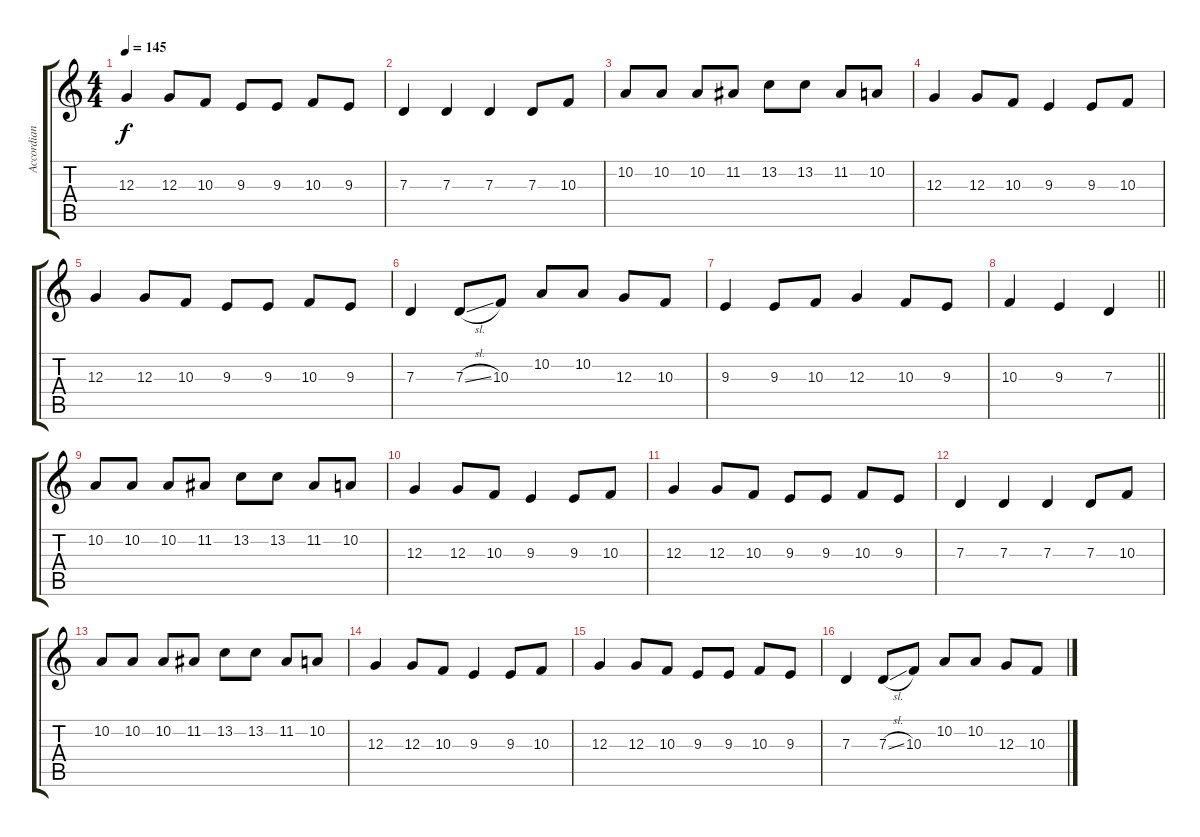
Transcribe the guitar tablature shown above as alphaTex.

\track ("Accordian" "Accordian") {instrument accordion}
\staff {score tabs}
\tuning (E4 B3 G3 D3 A2 E2) {hide}
\ts (4 4)
\tempo 145
\clef g2
\ks c
12.3.4{dy f} 12.3.8 10.3.8 9.3.8 9.3.8 10.3.8 9.3.8 |
7.3.4 7.3.4 7.3.4 7.3.8 10.3.8 |
10.2.8 10.2.8 10.2.8 11.2.8 13.2.8 13.2.8 11.2.8 10.2.8 |
12.3.4 12.3.8 10.3.8 9.3.4 9.3.8 10.3.8 |
12.3.4 12.3.8 10.3.8 9.3.8 9.3.8 10.3.8 9.3.8 |
7.3.4 7.3{sl}.8 10.3.8 10.2.8 10.2.8 12.3.8 10.3.8 |
9.3.4 9.3.8 10.3.8 12.3.4 10.3.8 9.3.8 |
\barLineRight lightlight
10.3.4 9.3.4 7.3.4 |
10.2.8 10.2.8 10.2.8 11.2.8 13.2.8 13.2.8 11.2.8 10.2.8 |
12.3.4 12.3.8 10.3.8 9.3.4 9.3.8 10.3.8 |
12.3.4 12.3.8 10.3.8 9.3.8 9.3.8 10.3.8 9.3.8 |
7.3.4 7.3.4 7.3.4 7.3.8 10.3.8 |
10.2.8 10.2.8 10.2.8 11.2.8 13.2.8 13.2.8 11.2.8 10.2.8 |
12.3.4 12.3.8 10.3.8 9.3.4 9.3.8 10.3.8 |
12.3.4 12.3.8 10.3.8 9.3.8 9.3.8 10.3.8 9.3.8 |
7.3.4 7.3{sl}.8 10.3.8 10.2.8 10.2.8 12.3.8 10.3.8
